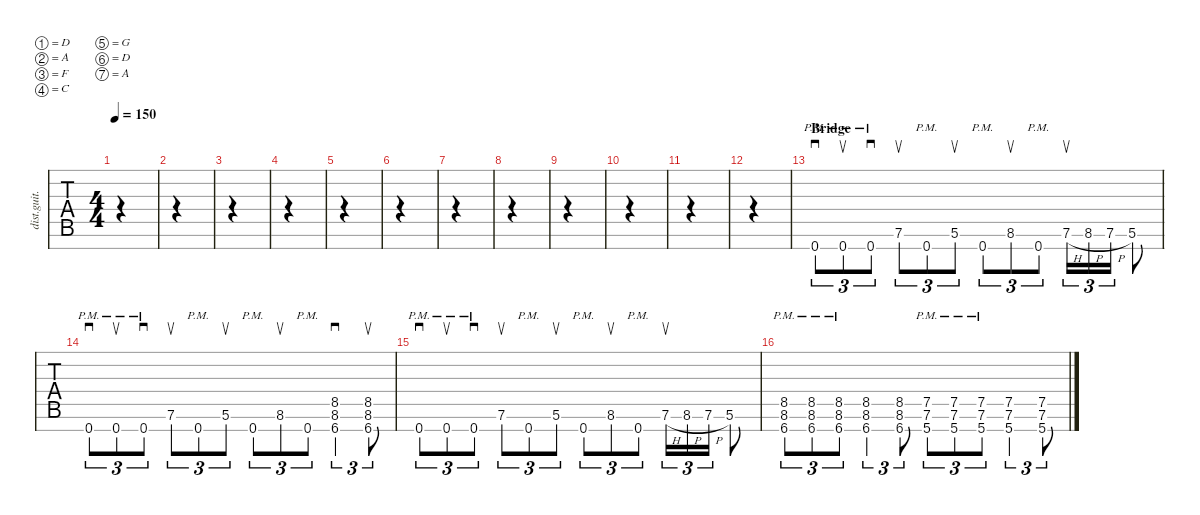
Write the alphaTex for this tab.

\defaultSystemsLayout 4
\hideDynamics
\bracketExtendMode nobrackets
\otherSystemsTrackNameOrientation horizontal
\track ("Distortion Guitar" "dist.guit.") {solo instrument distortionguitar}
\staff {tabs}
\tuning (D4 A3 F3 C3 G2 D2 A1)
\ts (4 4)
\beaming (8 2 2 2 2)
\tempo 150
\clef g2
\ks aminor
|
|
|
|
|
|
|
|
|
|
|
|
\section ("" "Bridge")
\scale
1.06666 0.7{pm}.8{sd tu (3 2) beam Up} 0.7{pm}.8{su tu (3 2) beam Up} 0.7{pm}.8{sd tu (3 2) beam Up} 7.6.8{su tu (3 2) beam Up} 0.7{pm}.8{tu (3 2) beam Up} 5.6.8{su tu (3 2) beam Up} 0.7{pm}.8{tu (3 2) beam Up} 8.6{acc #}.8{su tu (3 2) beam Up} 0.7{pm}.8{tu (3 2) beam Up} 7.6{h}.16{su tu (3 2) beam Up} 8.6{h acc #}.16{tu (3 2) beam Up} 7.6{h}.16{tu (3 2) beam Up} 5.6.8{beam Up} |
\scale
0.977779 0.7{pm}.8{sd tu (3 2) beam Up} 0.7{pm}.8{su tu (3 2) beam Up} 0.7{pm}.8{sd tu (3 2) beam Up} 7.6.8{su tu (3 2) beam Up} 0.7{pm}.8{tu (3 2) beam Up} 5.6.8{su tu (3 2) beam Up} 0.7{pm}.8{tu (3 2) beam Up} 8.6{acc #}.8{su tu (3 2) beam Up} 0.7{pm}.8{tu (3 2) beam Up} (6.7{acc #} 8.6{acc #} 8.5{acc #}).4{sd tu (3 2) beam Up} (6.7{acc #} 8.6{acc #} 8.5{acc #}).8{su tu (3 2) beam Up} |
\scale
0.977779 0.7{pm}.8{sd tu (3 2) beam Up} 0.7{pm}.8{su tu (3 2) beam Up} 0.7{pm}.8{sd tu (3 2) beam Up} 7.6.8{su tu (3 2) beam Up} 0.7{pm}.8{tu (3 2) beam Up} 5.6.8{su tu (3 2) beam Up} 0.7{pm}.8{tu (3 2) beam Up} 8.6{acc #}.8{su tu (3 2) beam Up} 0.7{pm}.8{tu (3 2) beam Up} 7.6{h}.16{su tu (3 2) beam Up} 8.6{h acc #}.16{tu (3 2) beam Up} 7.6{h}.16{tu (3 2) beam Up} 5.6.8{beam Up} |
\scale
0.977779 (6.7{pm acc #} 8.6{pm acc #} 8.5{pm acc #}).8{tu (3 2) beam Up} (6.7{pm acc #} 8.6{pm acc #} 8.5{pm acc #}).8{tu (3 2) beam Up} (6.7{pm acc #} 8.6{pm acc #} 8.5{pm acc #}).8{tu (3 2) beam Up} (6.7{acc #} 8.6{acc #} 8.5{acc #}).4{tu (3 2) beam Up} (6.7{acc #} 8.6{acc #} 8.5{acc #}).8{tu (3 2) beam Up} (5.7{pm} 7.6{pm} 7.5{pm}).8{tu (3 2) beam Up} (5.7{pm} 7.6{pm} 7.5{pm}).8{tu (3 2) beam Up} (5.7{pm} 7.6{pm} 7.5{pm}).8{tu (3 2) beam Up} (5.7 7.6 7.5).4{tu (3 2) beam Up} (5.7 7.6 7.5).8{tu (3 2) beam Up}
